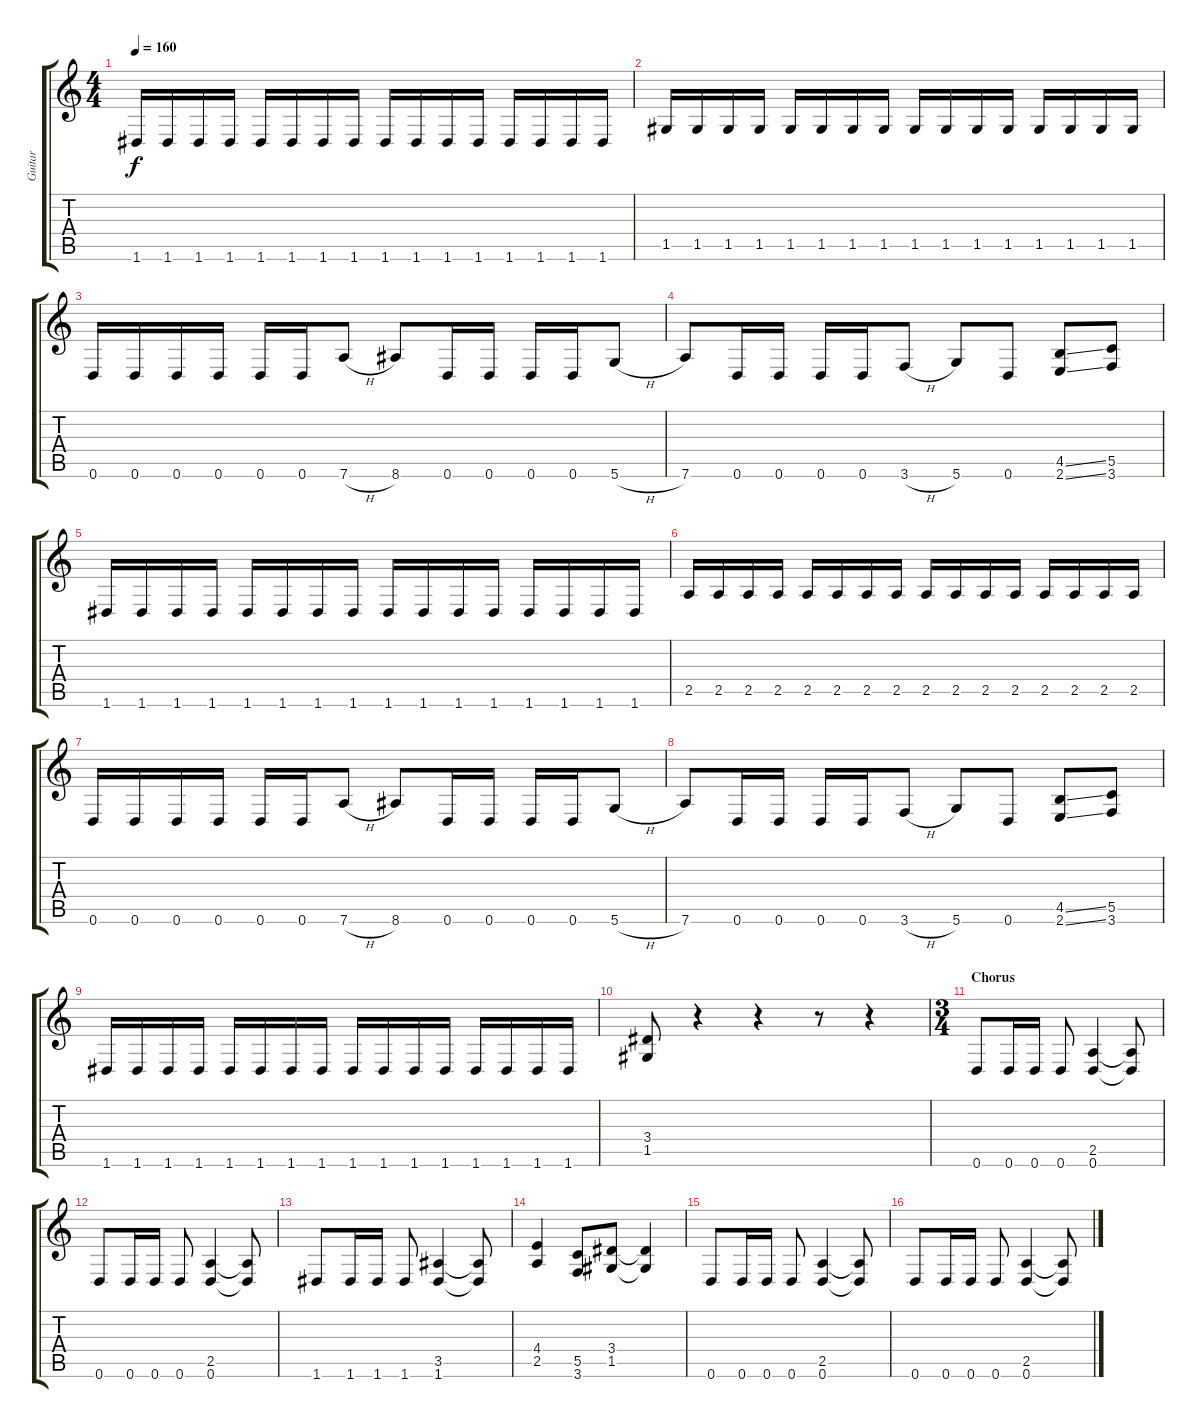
\track ("Guitar" "Guitar") {instrument distortionguitar}
\staff {score tabs}
\tuning (D4 A3 F3 C3 G2 D2) {hide}
\ts (4 4)
\tempo 160
\clef g2
\ks c
1.6.16{dy f} 1.6.16 1.6.16 1.6.16 1.6.16 1.6.16 1.6.16 1.6.16 1.6.16 1.6.16 1.6.16 1.6.16 1.6.16 1.6.16 1.6.16 1.6.16 |
1.5.16 1.5.16 1.5.16 1.5.16 1.5.16 1.5.16 1.5.16 1.5.16 1.5.16 1.5.16 1.5.16 1.5.16 1.5.16 1.5.16 1.5.16 1.5.16 |
0.6.16 0.6.16 0.6.16 0.6.16 0.6.16 0.6.16 7.6{h}.8 8.6.8 0.6.16 0.6.16 0.6.16 0.6.16 5.6{h}.8 |
7.6.8 0.6.16 0.6.16 0.6.16 0.6.16 3.6{h}.8 5.6.8 0.6.8 (4.5{ss} 2.6{ss}).8 (5.5 3.6).8 |
1.6.16 1.6.16 1.6.16 1.6.16 1.6.16 1.6.16 1.6.16 1.6.16 1.6.16 1.6.16 1.6.16 1.6.16 1.6.16 1.6.16 1.6.16 1.6.16 |
2.5.16 2.5.16 2.5.16 2.5.16 2.5.16 2.5.16 2.5.16 2.5.16 2.5.16 2.5.16 2.5.16 2.5.16 2.5.16 2.5.16 2.5.16 2.5.16 |
0.6.16 0.6.16 0.6.16 0.6.16 0.6.16 0.6.16 7.6{h}.8 8.6.8 0.6.16 0.6.16 0.6.16 0.6.16 5.6{h}.8 |
7.6.8 0.6.16 0.6.16 0.6.16 0.6.16 3.6{h}.8 5.6.8 0.6.8 (4.5{ss} 2.6{ss}).8 (5.5 3.6).8 |
1.6.16 1.6.16 1.6.16 1.6.16 1.6.16 1.6.16 1.6.16 1.6.16 1.6.16 1.6.16 1.6.16 1.6.16 1.6.16 1.6.16 1.6.16 1.6.16 |
(3.4 1.5).8 r.4 r.4 r.8 r.4 |
\ts (3 4)
\section ("" "Chorus")
0.6.8 0.6.16 0.6.16 0.6.8 (2.5 0.6).4 (2.5{t} 0.6{t}).8 |
0.6.8 0.6.16 0.6.16 0.6.8 (2.5 0.6).4 (2.5{t} 0.6{t}).8 |
1.6.8 1.6.16 1.6.16 1.6.8 (3.5 1.6).4 (3.5{t} 1.6{t}).8 |
(4.4 2.5).4 (5.5 3.6).8 (3.4 1.5).8 (3.4{t} 1.5{t}).4 |
0.6.8 0.6.16 0.6.16 0.6.8 (2.5 0.6).4 (2.5{t} 0.6{t}).8 |
0.6.8 0.6.16 0.6.16 0.6.8 (2.5 0.6).4 (2.5{t} 0.6{t}).8
